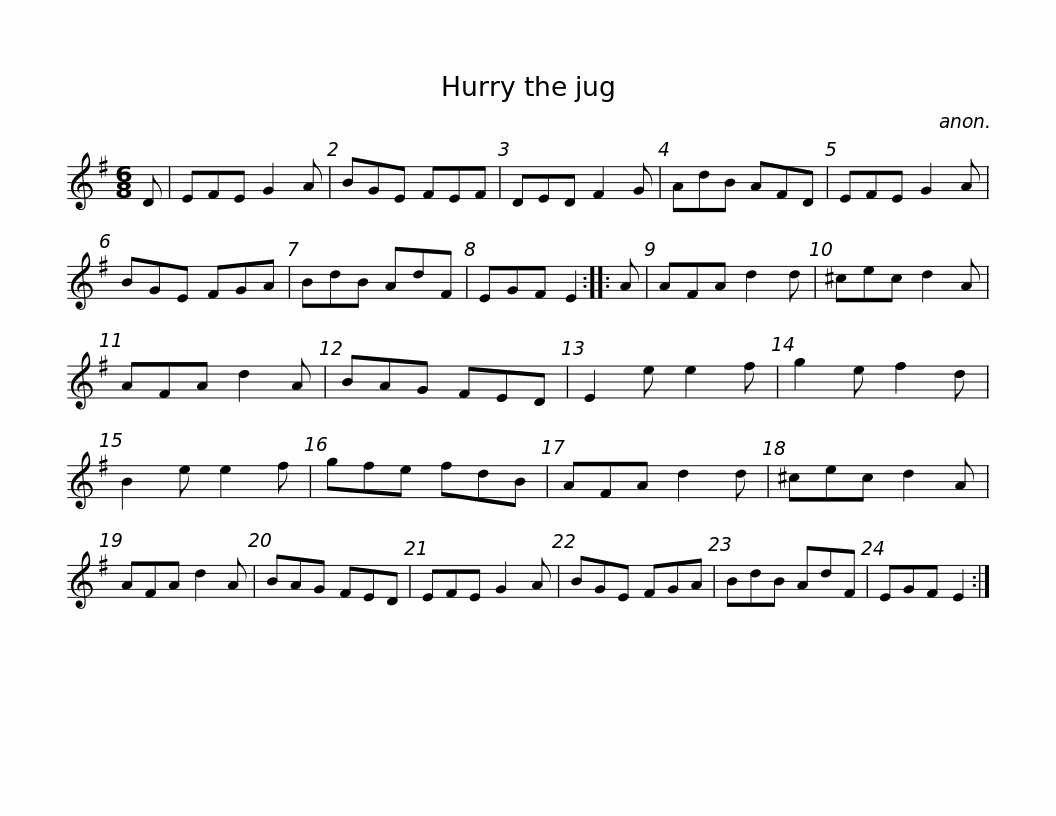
X:1
L:1/8
M:6/8
I:linebreak $
K:Emin
V:1 treble
V:1
 D | EFE G2 A | BGE FEF | DED F2 G | AdB AFD | %5
 EFE G2 A | BGE FGA | BdB AdF |$ EGF E2 :: A | %10
 AFA d2 d | ^cec d2 A | AFA d2 A | BAG FED | E2 e e2 f | %15
 g2 e f2 d | B2 e e2 f |$ gfe fdB | AFA d2 d | ^cec d2 A | %20
 AFA d2 A | BAG FED | EFE G2 A | BGE FGA | BdB AdF |$ %25
 EGF E2 :| %26
